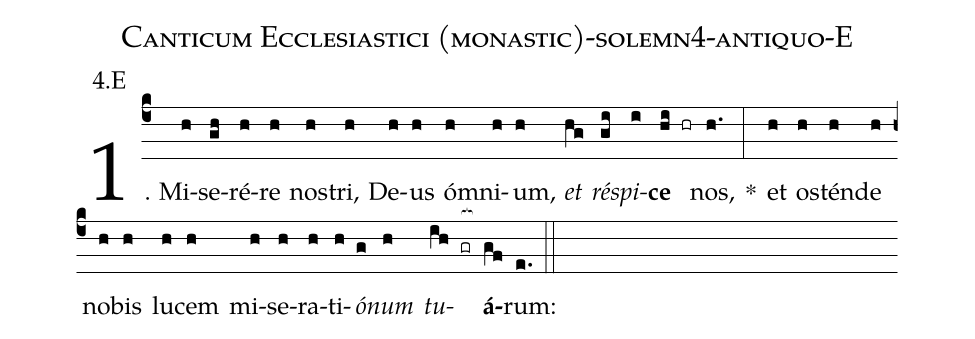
name: Canticum Ecclesiastici (monastic)-solemn4-antiquo-E;
annotation: 4.E;
%%
(c4)1. Mi(h)se(gh)ré(h)re(h) nos(h)tri,(h) De(h)us(h) óm(h)ni(h)um,(h) <i>et</i>(hg) <i>ré</i>(gi)<i>spi</i>(i)<b>ce</b>(hi hr) nos,(h.) *(:) et(h) os(h)tén(h)de(h) no(h)bis(h) lu(h)cem(h) mi(h)se(h)ra(h)ti(h)<i>ó</i>(g)<i>num</i>(h) <i>tu</i>(ih gr[ocb:1{])<b>á</b>(gf[ocb:0}])rum:(e.) (::)
